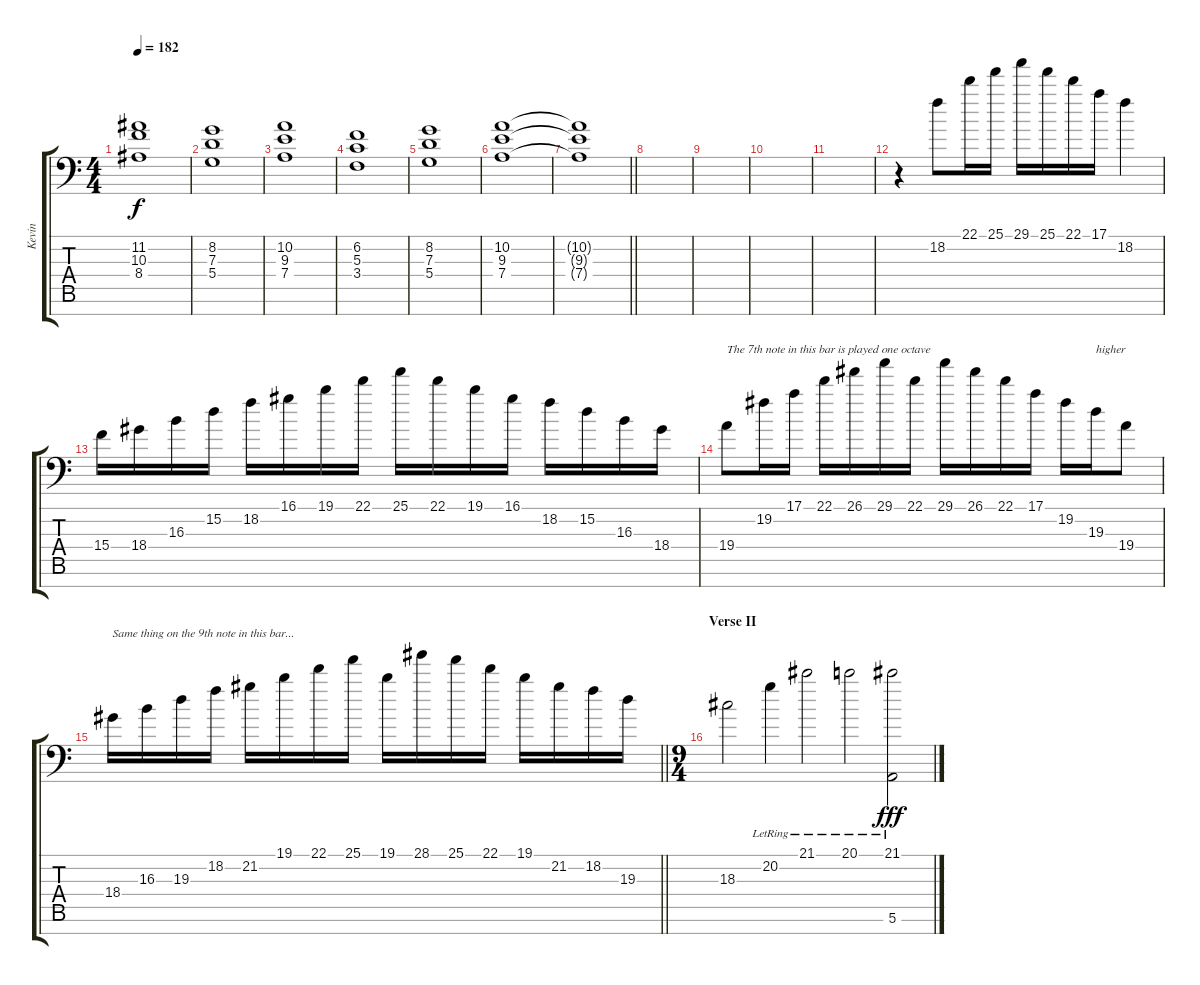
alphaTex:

\track ("Kevin" "Kevin") {instrument electricgrandpiano}
\staff {score tabs}
\tuning (E4 B3 G3 D3 A2 E2 B0) {hide}
\ts (4 4)
\tempo 182
\clef f4
\ks c
(11.2 10.3 8.4).1{dy f} |
(8.2 7.3 5.4).1 |
(10.2 9.3 7.4).1 |
(6.2 5.3 3.4).1 |
(8.2 7.3 5.4).1 |
(10.2 9.3 7.4).1 |
\barLineRight lightlight
(10.2{t} 9.3{t} 7.4{t}).1 |
|
|
|
|
r.4 18.2.8 22.1.16 25.1.16 29.1.16 25.1.16 22.1.16 17.1.16 18.2.4 |
15.4.16 18.4.16 16.3.16 15.2.16 18.2.16 16.1.16 19.1.16 22.1.16 25.1.16 22.1.16 19.1.16 16.1.16 18.2.16 15.2.16 16.3.16 18.4.16 |
19.4.8{txt "The 7th note in this bar is played one octave"} 19.2.16 17.1.16 22.1.16 26.1.16 29.1.16 22.1.16 29.1.16 26.1.16 22.1.16 17.1.16 19.2.16 19.3.16{txt "higher"} 19.4.8 |
\barLineRight lightlight
18.4.16{txt "Same thing on the 9th note in this bar..."} 16.3.16 19.3.16 18.2.16 21.2.16 19.1.16 22.1.16 25.1.16 19.1.16 28.1.16 25.1.16 22.1.16 19.1.16 21.2.16 18.2.16 19.3.16 |
\ts (9 4)
\section ("" "Verse II")
18.3.2 20.2{lr}.4 21.1{lr}.2 20.1{lr}.2 (21.1{lr} 5.6).2{dy fff}
